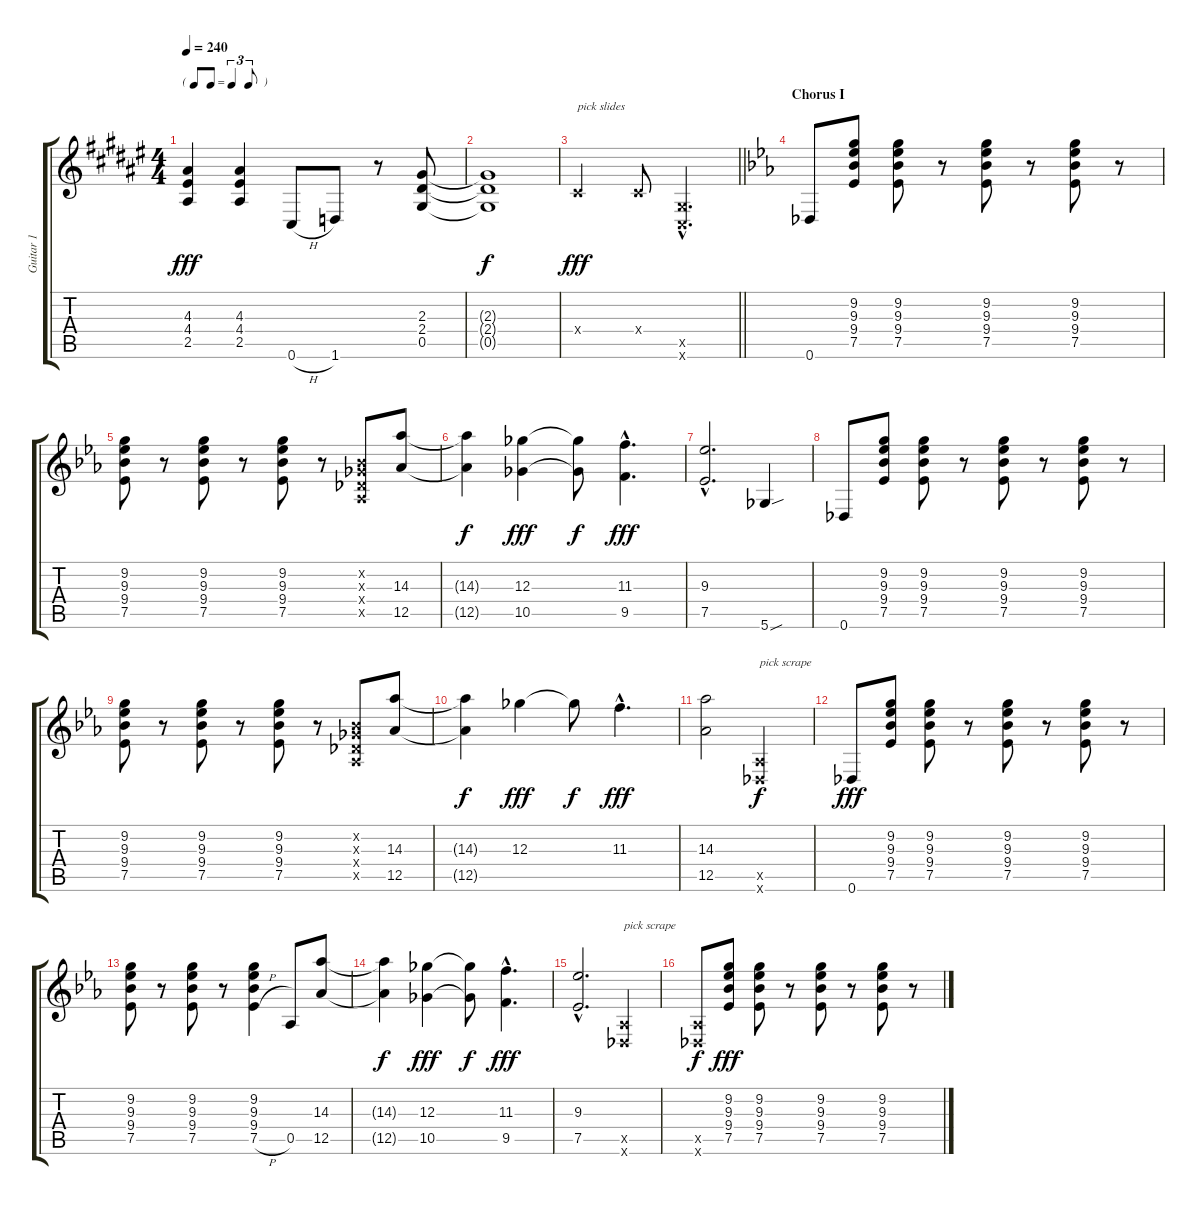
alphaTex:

\track ("Guitar 1" "Guitar 1") {instrument distortionguitar}
\staff {score tabs}
\tuning (Eb4 Bb3 Gb3 Db3 Ab2 Db2) {hide}
\ts (4 4)
\tf triplet8th
\tempo 240
\clef g2
\ks f#
(4.3 4.4 2.5).4{dy fff} (4.3 4.4 2.5).4 0.6{h}.8 1.6.8 r.8 (2.3 2.4 0.5).8 |
(2.3{t} 2.4{t} 0.5{t}).1{dy f} |
\barLineRight lightlight
0.4{x}.2{txt "pick slides" dy fff} 0.4{x}.8 (0.5{hac x} 0.6{hac x}).4{d} |
\section ("" "Chorus I")
\ks eb
0.6.8 (9.2 9.3 9.4 7.5).8 (9.2 9.3 9.4 7.5).8 r.8 (9.2 9.3 9.4 7.5).8 r.8 (9.2 9.3 9.4 7.5).8 r.8 |
(9.2 9.3 9.4 7.5).8 r.8 (9.2 9.3 9.4 7.5).8 r.8 (9.2 9.3 9.4 7.5).8 r.8 (0.2{x} 0.3{x} 0.4{x} 0.5{x}).8 (14.3 12.5).8 |
(14.3{t} 12.5{t}).4{dy f} (12.3 10.5).4{dy fff} (12.3{t} 10.5{t}).8{dy f} (11.3{hac} 9.5{hac}).4{d dy fff} |
(9.3{hac} 7.5{hac}).2{d} 5.6{sou}.4 |
0.6.8 (9.2 9.3 9.4 7.5).8 (9.2 9.3 9.4 7.5).8 r.8 (9.2 9.3 9.4 7.5).8 r.8 (9.2 9.3 9.4 7.5).8 r.8 |
(9.2 9.3 9.4 7.5).8 r.8 (9.2 9.3 9.4 7.5).8 r.8 (9.2 9.3 9.4 7.5).8 r.8 (0.2{x} 0.3{x} 0.4{x} 0.5{x}).8 (14.3 12.5).8 |
(14.3{t} 12.5{t}).4{dy f} 12.3.4{dy fff} 12.3{t}.8{dy f} 11.3{hac}.4{d dy fff} |
(14.3 12.5).2 (0.5{x} 0.6{x}).2{txt "pick scrape" dy f} |
0.6.8{dy fff} (9.2 9.3 9.4 7.5).8 (9.2 9.3 9.4 7.5).8 r.8 (9.2 9.3 9.4 7.5).8 r.8 (9.2 9.3 9.4 7.5).8 r.8 |
(9.2 9.3 9.4 7.5).8 r.8 (9.2 9.3 9.4 7.5).8 r.8 (9.2 9.3 9.4 7.5{h}).4 0.5.8 (14.3 12.5).8 |
(14.3{t} 12.5{t}).4{dy f} (12.3 10.5).4{dy fff} (12.3{t} 10.5{t}).8{dy f} (11.3{hac} 9.5{hac}).4{d dy fff} |
(9.3{hac} 7.5{hac}).2{d} (0.5{x} 0.6{x}).4{txt "pick scrape"} |
(0.5{x} 0.6{x}).8{dy f} (9.2 9.3 9.4 7.5).8{dy fff} (9.2 9.3 9.4 7.5).8 r.8 (9.2 9.3 9.4 7.5).8 r.8 (9.2 9.3 9.4 7.5).8 r.8
